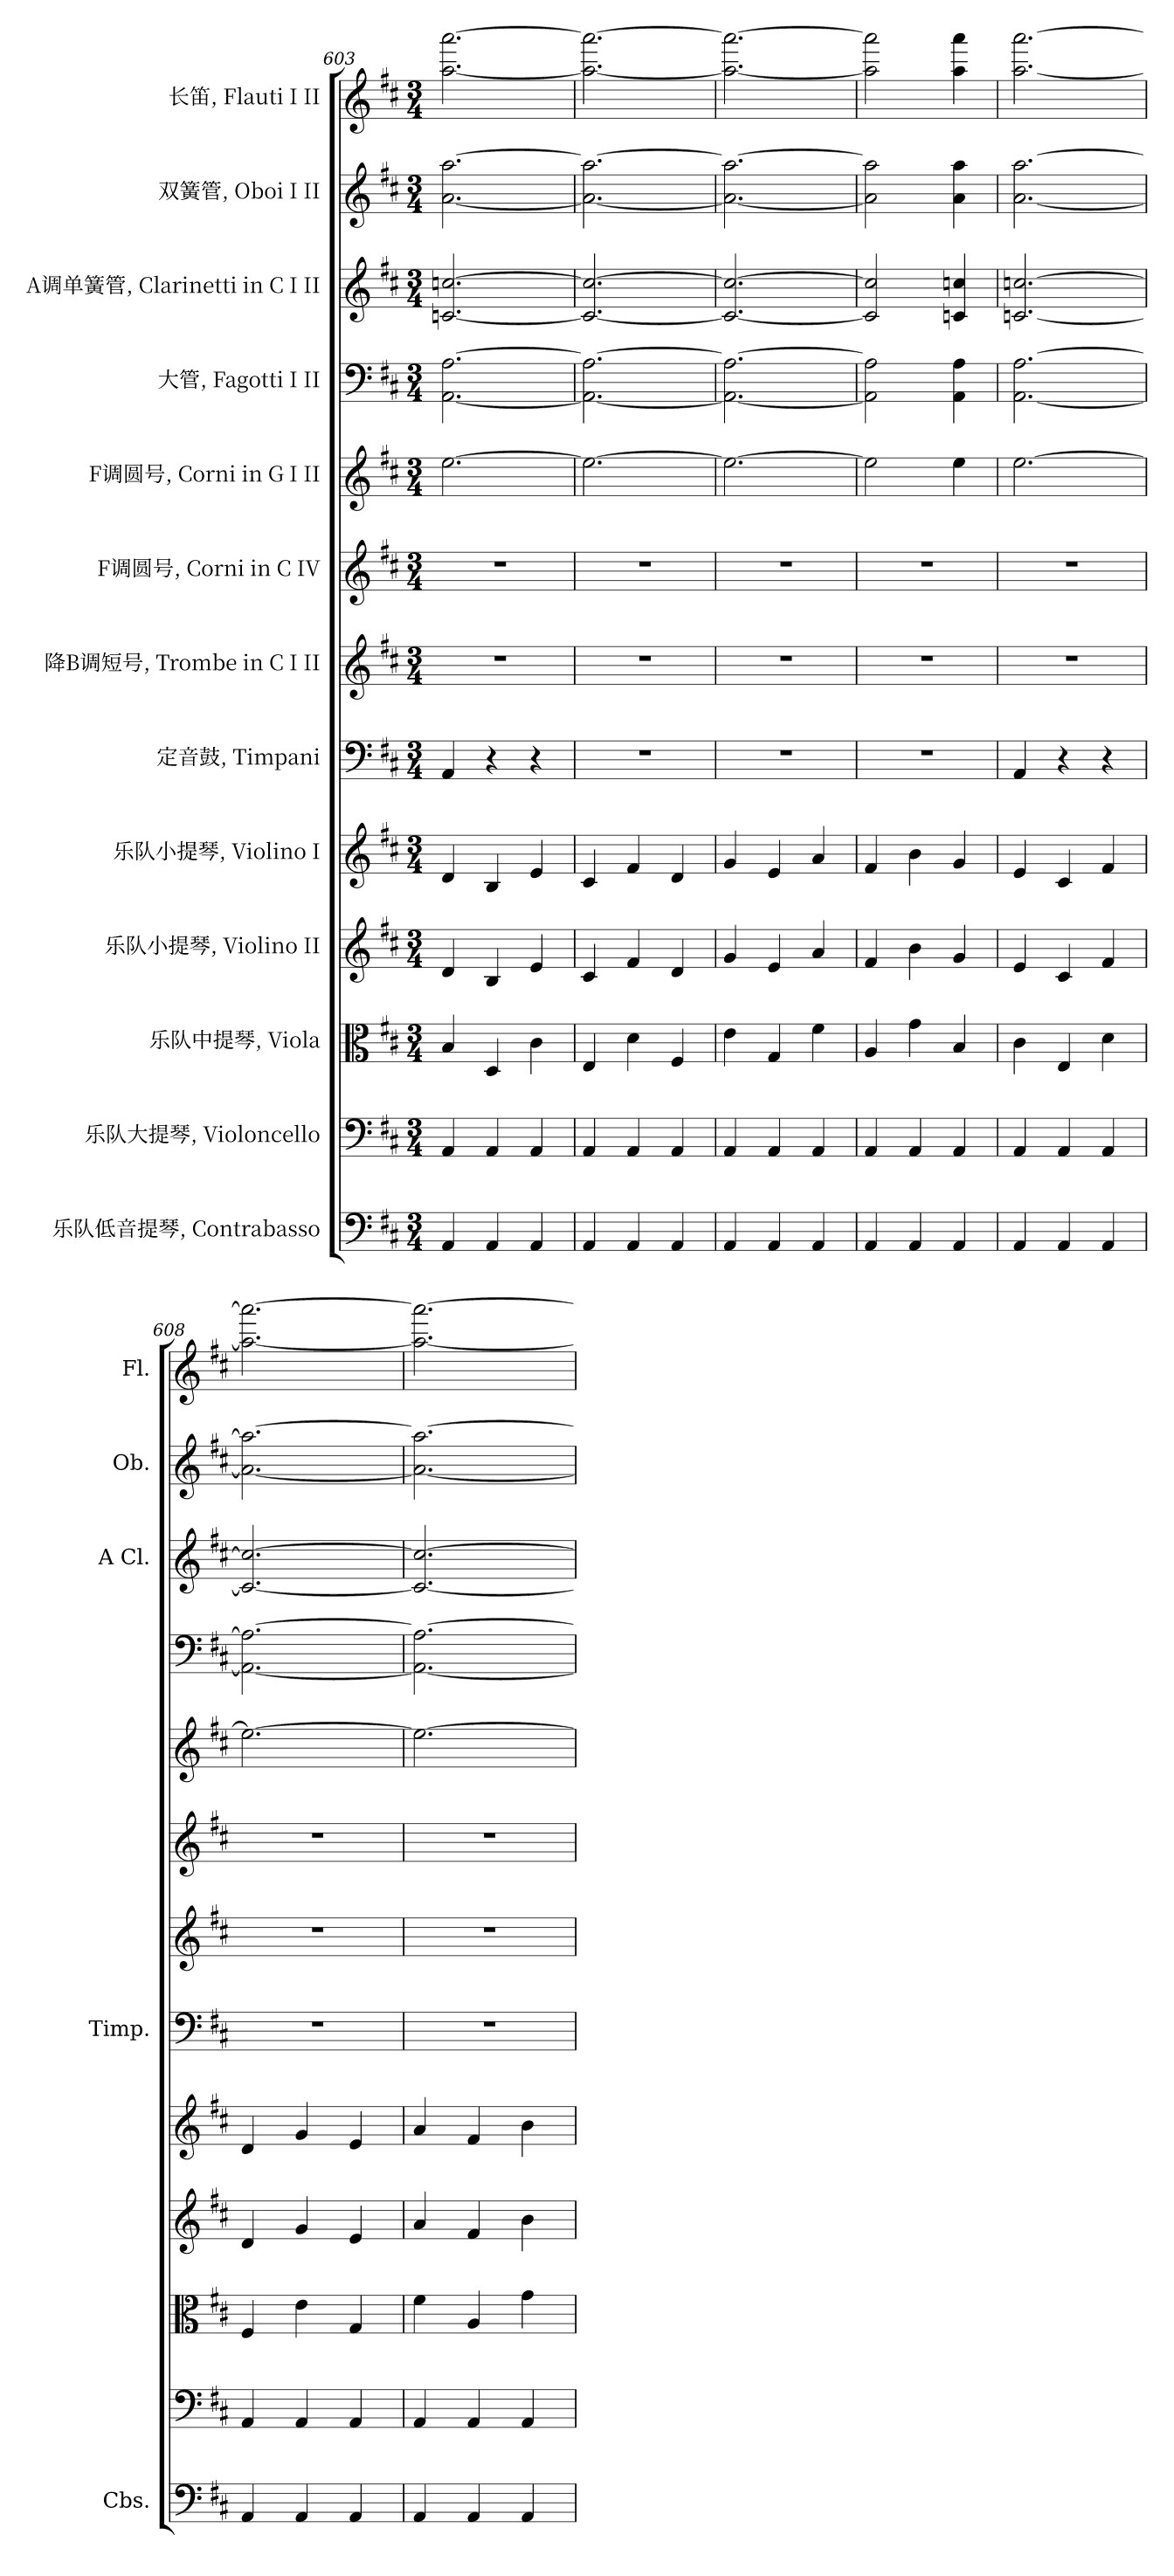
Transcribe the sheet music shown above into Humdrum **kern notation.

**kern	**kern	**kern	**kern	**kern	**kern	**kern	**kern	**kern	**kern	**kern	**kern	**kern
*part13	*part12	*part11	*part10	*part9	*part8	*part7	*part6	*part5	*part4	*part3	*part2	*part1
*staff13	*staff12	*staff11	*staff10	*staff9	*staff8	*staff7	*staff6	*staff5	*staff4	*staff3	*staff2	*staff1
*I"乐队低音提琴, Contrabasso	*I"乐队大提琴, Violoncello	*I"乐队中提琴, Viola	*I"乐队小提琴, Violino II	*I"乐队小提琴, Violino I	*I"定音鼓, Timpani	*I"降B调短号, Trombe in C I II	*I"F调圆号, Corni in C IV	*I"F调圆号, Corni in G I II	*I"大管, Fagotti I II	*I"A调单簧管, Clarinetti in C I II	*I"双簧管, Oboi I II	*I"长笛, Flauti I II
*I'Cbs.	*	*	*	*	*I'Timp.	*	*	*	*	*I'A Cl.	*I'Ob.	*I'Fl.
*clefF4	*clefF4	*clefC3	*clefG2	*clefG2	*clefF4	*clefG2	*clefG2	*clefG2	*clefF4	*clefG2	*clefG2	*clefG2
*ITrd7c12	*	*	*	*	*	*ITrd1c2	*ITrd4c7	*ITrd4c7	*	*ITrd2c3	*	*
*k[f#c#]	*k[f#c#]	*k[f#c#]	*k[f#c#]	*k[f#c#]	*k[f#c#]	*k[]	*k[f#]	*k[f#]	*k[f#c#]	*k[f#c#g#d#a#]	*k[f#c#]	*k[f#c#]
*M3/4	*M3/4	*M3/4	*M3/4	*M3/4	*M3/4	*M3/4	*M3/4	*M3/4	*M3/4	*M3/4	*M3/4	*M3/4
*MM350	*MM350	*MM350	*MM350	*MM350	*MM350	*MM350	*MM350	*MM350	*MM350	*MM350	*MM350	*MM350
=603	=603	=603	=603	=603	=603	=603	=603	=603	=603	=603	=603	=603
4AAA/	4AA/	4B/	4d/	4d/	4AA/	2.r	2.r	[2.a\	[2.AA\ [2.A\	[2.An/ [2.an/	[2.a\ [2.aa\	[2.aa\ [2.aaa\
4AAA/	4AA/	4D/	4B/	4B/	4r	.	.	.	.	.	.	.
4AAA/	4AA/	4c#\	4e/	4e/	4r	.	.	.	.	.	.	.
=604	=604	=604	=604	=604	=604	=604	=604	=604	=604	=604	=604	=604
*	*	*	*	*	*	*	*	*	*	*	*	*MM350
4AAA/	4AA/	4E/	4c#/	4c#/	2.r	2.r	2.r	2.a\_	2.AA\_ 2.A\_	2.A/_ 2.a/_	2.a\_ 2.aa\_	2.aa\_ 2.aaa\_
4AAA/	4AA/	4d\	4f#/	4f#/	.	.	.	.	.	.	.	.
4AAA/	4AA/	4F#/	4d/	4d/	.	.	.	.	.	.	.	.
=605	=605	=605	=605	=605	=605	=605	=605	=605	=605	=605	=605	=605
*	*	*	*	*	*	*	*	*	*	*	*	*MM350
4AAA/	4AA/	4e\	4g/	4g/	2.r	2.r	2.r	2.a\_	2.AA\_ 2.A\_	2.A/_ 2.a/_	2.a\_ 2.aa\_	2.aa\_ 2.aaa\_
4AAA/	4AA/	4G/	4e/	4e/	.	.	.	.	.	.	.	.
4AAA/	4AA/	4f#\	4a/	4a/	.	.	.	.	.	.	.	.
!!LO:PB:g=z
=606	=606	=606	=606	=606	=606	=606	=606	=606	=606	=606	=606	=606
*	*	*	*	*	*	*	*	*	*	*	*	*MM350
4AAA/	4AA/	4A/	4f#/	4f#/	2.r	2.r	2.r	2a\]	2AA\] 2A\]	2A/] 2a/]	2a\] 2aa\]	2aa\] 2aaa\]
4AAA/	4AA/	4g\	4b\	4b\	.	.	.	.	.	.	.	.
*	*	*	*	*	*	*	*	*	*	*	*	*MM318
4AAA/	4AA/	4B/	4g/	4g/	.	.	.	4a\	4AA\ 4A\	4An/ 4an/	4a\ 4aa\	4aa\ 4aaa\
=607	=607	=607	=607	=607	=607	=607	=607	=607	=607	=607	=607	=607
*	*	*	*	*	*	*	*	*	*	*	*	*MM350
4AAA/	4AA/	4c#\	4e/	4e/	4AA/	2.r	2.r	[2.a\	[2.AA\ [2.A\	[2.An/ [2.an/	[2.a\ [2.aa\	[2.aa\ [2.aaa\
4AAA/	4AA/	4E/	4c#/	4c#/	4r	.	.	.	.	.	.	.
4AAA/	4AA/	4d\	4f#/	4f#/	4r	.	.	.	.	.	.	.
=608	=608	=608	=608	=608	=608	=608	=608	=608	=608	=608	=608	=608
*	*	*	*	*	*	*	*	*	*	*	*	*MM350
4AAA/	4AA/	4F#/	4d/	4d/	2.r	2.r	2.r	2.a\_	2.AA\_ 2.A\_	2.A/_ 2.a/_	2.a\_ 2.aa\_	2.aa\_ 2.aaa\_
4AAA/	4AA/	4e\	4g/	4g/	.	.	.	.	.	.	.	.
4AAA/	4AA/	4G/	4e/	4e/	.	.	.	.	.	.	.	.
=609	=609	=609	=609	=609	=609	=609	=609	=609	=609	=609	=609	=609
*	*	*	*	*	*	*	*	*	*	*	*	*MM350
4AAA/	4AA/	4f#\	4a/	4a/	2.r	2.r	2.r	2.a\_	2.AA\_ 2.A\_	2.A/_ 2.a/_	2.a\_ 2.aa\_	2.aa\_ 2.aaa\_
4AAA/	4AA/	4A/	4f#/	4f#/	.	.	.	.	.	.	.	.
4AAA/	4AA/	4g\	4b\	4b\	.	.	.	.	.	.	.	.
=	=	=	=	=	=	=	=	=	=	=	=	=
*-	*-	*-	*-	*-	*-	*-	*-	*-	*-	*-	*-	*-
